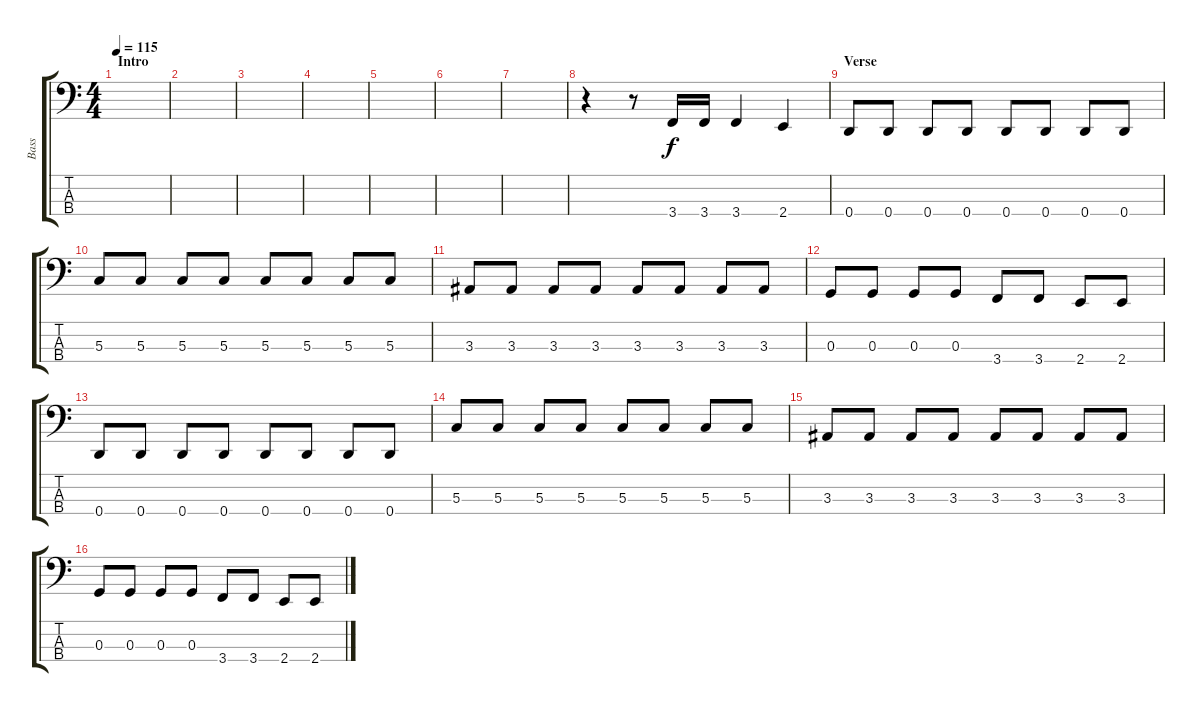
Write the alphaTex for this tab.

\track ("Bass" "Bass") {instrument electricbasspick}
\staff {score tabs}
\tuning (F2 C2 G1 D1) {hide}
\ts (4 4)
\section ("" "Intro")
\tempo 115
\clef f4
\ks c
|
|
|
|
|
|
|
r.4 r.8 3.4.16 3.4.16 3.4.4 2.4.4 |
\section ("" "Verse")
0.4.8 0.4.8 0.4.8 0.4.8 0.4.8 0.4.8 0.4.8 0.4.8 |
5.3.8 5.3.8 5.3.8 5.3.8 5.3.8 5.3.8 5.3.8 5.3.8 |
3.3.8 3.3.8 3.3.8 3.3.8 3.3.8 3.3.8 3.3.8 3.3.8 |
0.3.8 0.3.8 0.3.8 0.3.8 3.4.8 3.4.8 2.4.8 2.4.8 |
0.4.8 0.4.8 0.4.8 0.4.8 0.4.8 0.4.8 0.4.8 0.4.8 |
5.3.8 5.3.8 5.3.8 5.3.8 5.3.8 5.3.8 5.3.8 5.3.8 |
3.3.8 3.3.8 3.3.8 3.3.8 3.3.8 3.3.8 3.3.8 3.3.8 |
0.3.8 0.3.8 0.3.8 0.3.8 3.4.8 3.4.8 2.4.8 2.4.8
